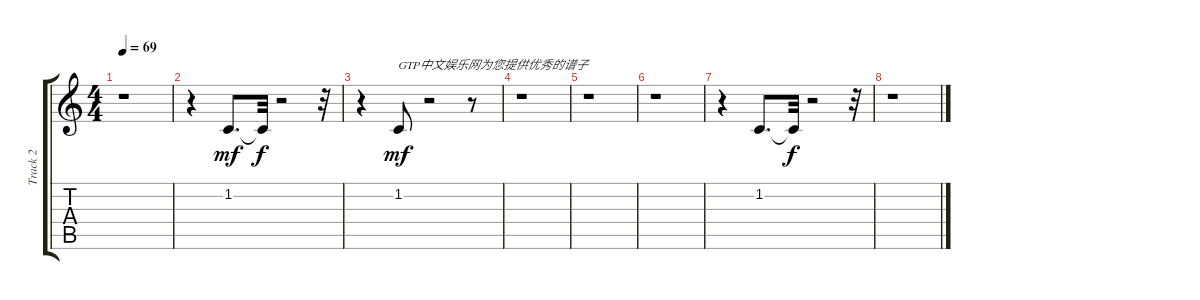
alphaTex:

\track ("Track 2" "Track 2") {instrument acousticgrandpiano}
\staff {score tabs}
\tuning (E4 B3 G3 D3 A2 E2) {hide}
\ts (4 4)
\tempo 69
\clef g2
\ks c
r.1{dy mf} |
r.4 1.2.8{d} 1.2{t}.32{dy f} r.2 r.32 |
r.4 1.2.8{txt "GTP中文娱乐网为您提供优秀的谱子" dy mf} r.2 r.8 |
r.1 |
r.1 |
r.1 |
r.4 1.2.8{d} 1.2{t}.32{dy f} r.2 r.32 |
r.1
